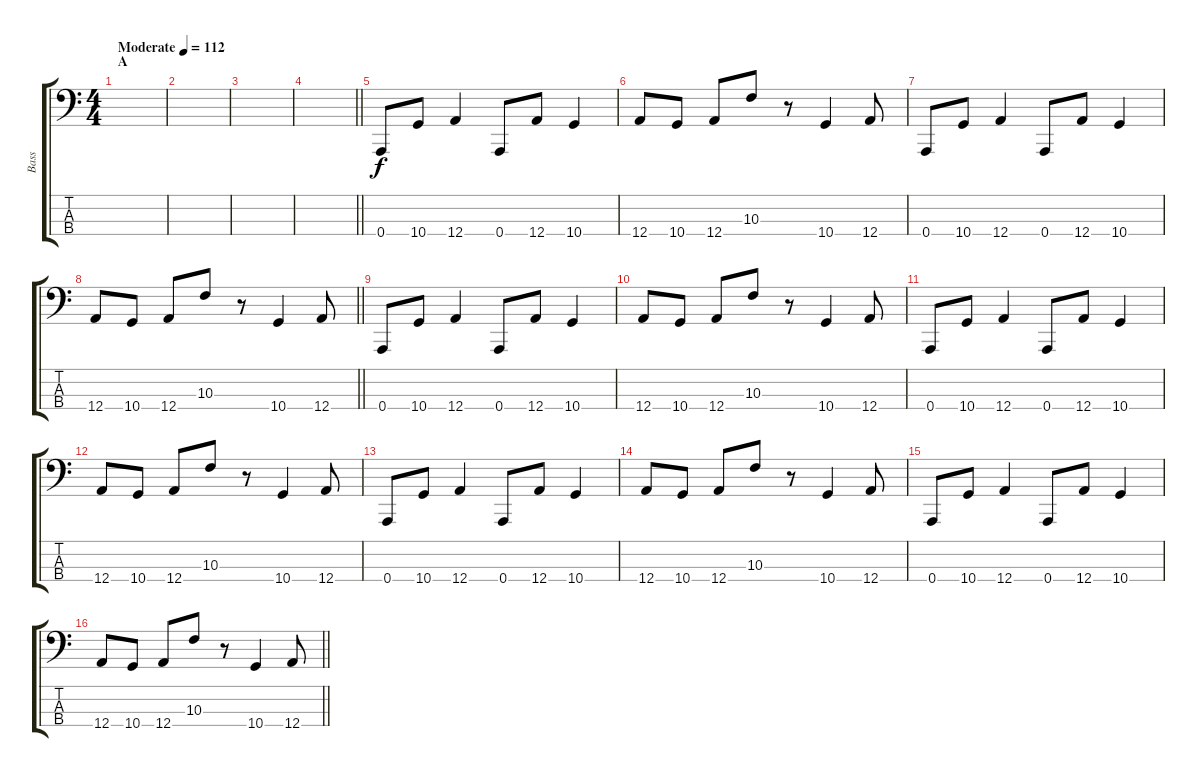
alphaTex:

\track ("Bass" "Bass") {instrument electricbassfinger}
\staff {score tabs}
\tuning (F2 C2 G1 A0) {hide}
\ts (4 4)
\section ("" "A")
\tempo (112 "Moderate")
\clef f4
\ks c
|
|
|
\barLineRight lightlight
|
\section ("" "")
0.4.8 10.4.8 12.4.4 0.4.8 12.4.8 10.4.4 |
12.4.8 10.4.8 12.4.8 10.3.8 r.8 10.4.4 12.4.8 |
0.4.8 10.4.8 12.4.4 0.4.8 12.4.8 10.4.4 |
\barLineRight lightlight
12.4.8 10.4.8 12.4.8 10.3.8 r.8 10.4.4 12.4.8 |
\section ("" "")
0.4.8 10.4.8 12.4.4 0.4.8 12.4.8 10.4.4 |
12.4.8 10.4.8 12.4.8 10.3.8 r.8 10.4.4 12.4.8 |
0.4.8 10.4.8 12.4.4 0.4.8 12.4.8 10.4.4 |
12.4.8 10.4.8 12.4.8 10.3.8 r.8 10.4.4 12.4.8 |
0.4.8 10.4.8 12.4.4 0.4.8 12.4.8 10.4.4 |
12.4.8 10.4.8 12.4.8 10.3.8 r.8 10.4.4 12.4.8 |
0.4.8 10.4.8 12.4.4 0.4.8 12.4.8 10.4.4 |
\barLineRight lightlight
12.4.8 10.4.8 12.4.8 10.3.8 r.8 10.4.4 12.4.8
